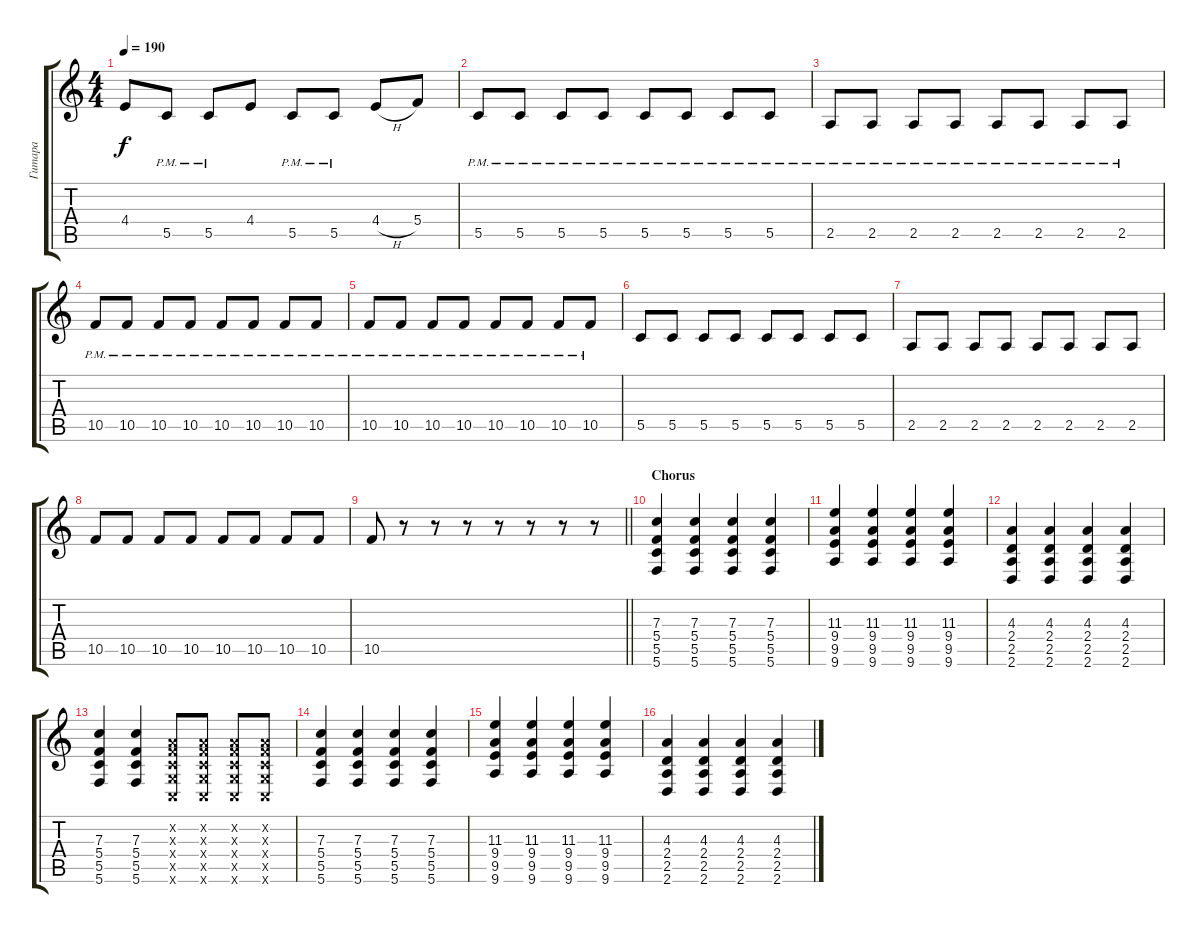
\track ("Гитара" "Гитара") {instrument distortionguitar}
\staff {score tabs}
\tuning (D4 A3 F3 C3 G2 C2) {hide}
\ts (4 4)
\tempo 190
\clef g2
\ks c
4.4.8{dy f} 5.5{pm}.8 5.5{pm}.8 4.4.8 5.5{pm}.8 5.5{pm}.8 4.4{h}.8 5.4.8 |
5.5{pm}.8 5.5{pm}.8 5.5{pm}.8 5.5{pm}.8 5.5{pm}.8 5.5{pm}.8 5.5{pm}.8 5.5{pm}.8 |
2.5{pm}.8 2.5{pm}.8 2.5{pm}.8 2.5{pm}.8 2.5{pm}.8 2.5{pm}.8 2.5{pm}.8 2.5{pm}.8 |
10.5{pm}.8 10.5{pm}.8 10.5{pm}.8 10.5{pm}.8 10.5{pm}.8 10.5{pm}.8 10.5{pm}.8 10.5{pm}.8 |
10.5{pm}.8 10.5{pm}.8 10.5{pm}.8 10.5{pm}.8 10.5{pm}.8 10.5{pm}.8 10.5{pm}.8 10.5{pm}.8 |
5.5.8 5.5.8 5.5.8 5.5.8 5.5.8 5.5.8 5.5.8 5.5.8 |
2.5.8 2.5.8 2.5.8 2.5.8 2.5.8 2.5.8 2.5.8 2.5.8 |
10.5.8 10.5.8 10.5.8 10.5.8 10.5.8 10.5.8 10.5.8 10.5.8 |
\barLineRight lightlight
10.5.8 r.8 r.8 r.8 r.8 r.8 r.8 r.8 |
\section ("" "Chorus")
(7.3 5.4 5.5 5.6).4 (7.3 5.4 5.5 5.6).4 (7.3 5.4 5.5 5.6).4 (7.3 5.4 5.5 5.6).4 |
(11.3 9.4 9.5 9.6).4 (11.3 9.4 9.5 9.6).4 (11.3 9.4 9.5 9.6).4 (11.3 9.4 9.5 9.6).4 |
(4.3 2.4 2.5 2.6).4 (4.3 2.4 2.5 2.6).4 (4.3 2.4 2.5 2.6).4 (4.3 2.4 2.5 2.6).4 |
(7.3 5.4 5.5 5.6).4 (7.3 5.4 5.5 5.6).4 (0.2{x} 0.3{x} 0.4{x} 0.5{x} 0.6{x}).8 (0.2{x} 0.3{x} 0.4{x} 0.5{x} 0.6{x}).8 (0.2{x} 0.3{x} 0.4{x} 0.5{x} 0.6{x}).8 (0.2{x} 0.3{x} 0.4{x} 0.5{x} 0.6{x}).8 |
(7.3 5.4 5.5 5.6).4 (7.3 5.4 5.5 5.6).4 (7.3 5.4 5.5 5.6).4 (7.3 5.4 5.5 5.6).4 |
(11.3 9.4 9.5 9.6).4 (11.3 9.4 9.5 9.6).4 (11.3 9.4 9.5 9.6).4 (11.3 9.4 9.5 9.6).4 |
(4.3 2.4 2.5 2.6).4 (4.3 2.4 2.5 2.6).4 (4.3 2.4 2.5 2.6).4 (4.3 2.4 2.5 2.6).4
